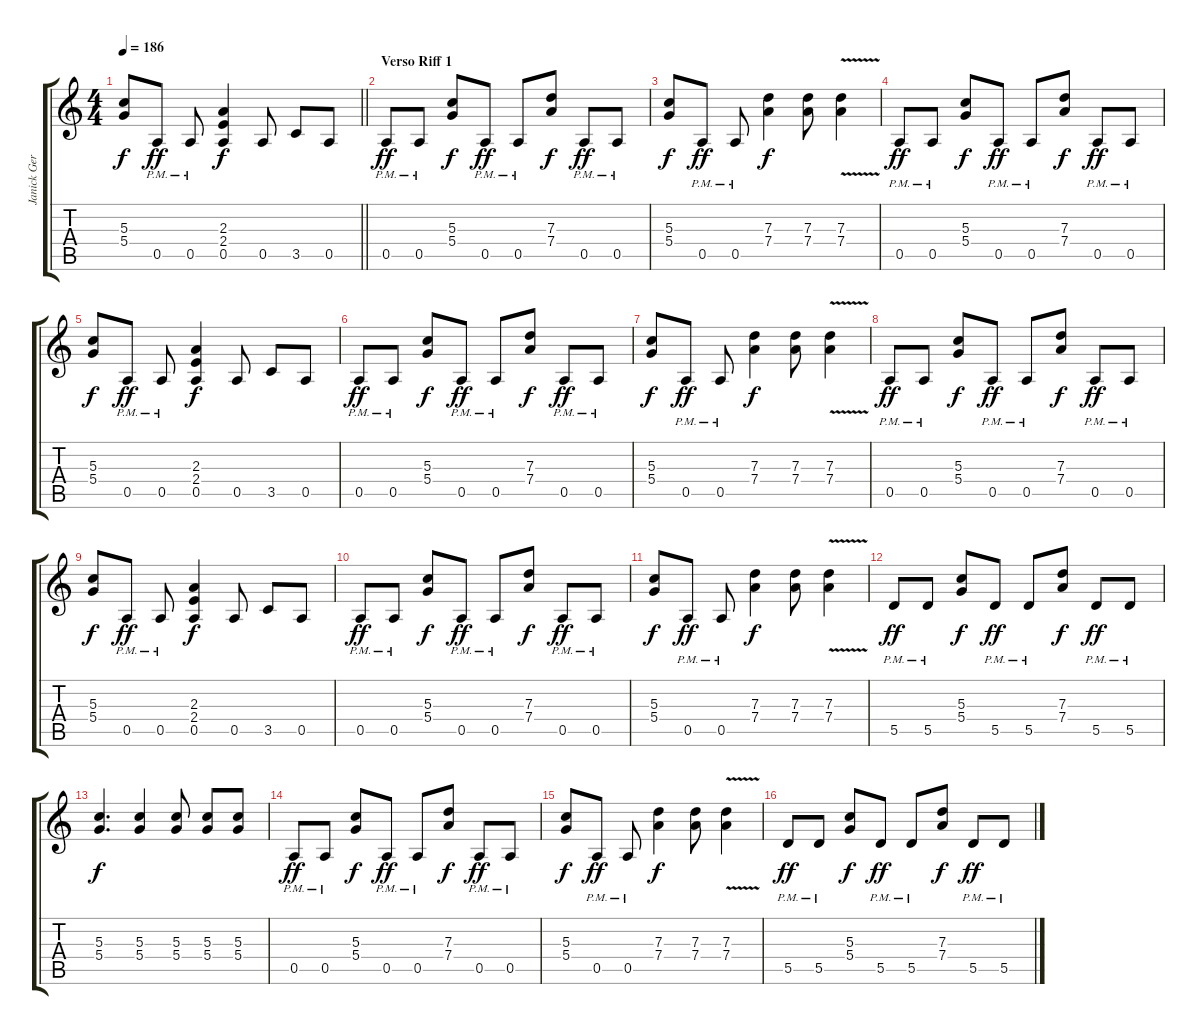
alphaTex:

\track ("Janick Gers" "Janick Ger") {instrument distortionguitar}
\staff {score tabs}
\tuning (E4 B3 G3 D3 A2 E2) {hide}
\ts (4 4)
\tempo 186
\clef g2
\barLineRight lightlight
\ks c
(5.3 5.4).8{dy f} 0.5{pm}.8{dy ff} 0.5{pm}.8 (2.3 2.4 0.5).4{dy f} 0.5.8 3.5.8 0.5.8 |
\section ("" "Verso Riff 1")
0.5{pm}.8{dy ff} 0.5{pm}.8 (5.3 5.4).8{dy f} 0.5{pm}.8{dy ff} 0.5{pm}.8 (7.3 7.4).8{dy f} 0.5{pm}.8{dy ff} 0.5{pm}.8 |
(5.3 5.4).8{dy f} 0.5{pm}.8{dy ff} 0.5{pm}.8 (7.3 7.4).4{dy f} (7.3 7.4).8 (7.3{v} 7.4{v}).4 |
0.5{pm}.8{dy ff} 0.5{pm}.8 (5.3 5.4).8{dy f} 0.5{pm}.8{dy ff} 0.5{pm}.8 (7.3 7.4).8{dy f} 0.5{pm}.8{dy ff} 0.5{pm}.8 |
(5.3 5.4).8{dy f} 0.5{pm}.8{dy ff} 0.5{pm}.8 (2.3 2.4 0.5).4{dy f} 0.5.8 3.5.8 0.5.8 |
0.5{pm}.8{dy ff} 0.5{pm}.8 (5.3 5.4).8{dy f} 0.5{pm}.8{dy ff} 0.5{pm}.8 (7.3 7.4).8{dy f} 0.5{pm}.8{dy ff} 0.5{pm}.8 |
(5.3 5.4).8{dy f} 0.5{pm}.8{dy ff} 0.5{pm}.8 (7.3 7.4).4{dy f} (7.3 7.4).8 (7.3{v} 7.4{v}).4 |
0.5{pm}.8{dy ff} 0.5{pm}.8 (5.3 5.4).8{dy f} 0.5{pm}.8{dy ff} 0.5{pm}.8 (7.3 7.4).8{dy f} 0.5{pm}.8{dy ff} 0.5{pm}.8 |
(5.3 5.4).8{dy f} 0.5{pm}.8{dy ff} 0.5{pm}.8 (2.3 2.4 0.5).4{dy f} 0.5.8 3.5.8 0.5.8 |
0.5{pm}.8{dy ff} 0.5{pm}.8 (5.3 5.4).8{dy f} 0.5{pm}.8{dy ff} 0.5{pm}.8 (7.3 7.4).8{dy f} 0.5{pm}.8{dy ff} 0.5{pm}.8 |
(5.3 5.4).8{dy f} 0.5{pm}.8{dy ff} 0.5{pm}.8 (7.3 7.4).4{dy f} (7.3 7.4).8 (7.3{v} 7.4{v}).4 |
5.5{pm}.8{dy ff} 5.5{pm}.8 (5.3 5.4).8{dy f} 5.5{pm}.8{dy ff} 5.5{pm}.8 (7.3 7.4).8{dy f} 5.5{pm}.8{dy ff} 5.5{pm}.8 |
(5.3 5.4).4{d dy f} (5.3 5.4).4 (5.3 5.4).8 (5.3 5.4).8 (5.3 5.4).8 |
0.5{pm}.8{dy ff} 0.5{pm}.8 (5.3 5.4).8{dy f} 0.5{pm}.8{dy ff} 0.5{pm}.8 (7.3 7.4).8{dy f} 0.5{pm}.8{dy ff} 0.5{pm}.8 |
(5.3 5.4).8{dy f} 0.5{pm}.8{dy ff} 0.5{pm}.8 (7.3 7.4).4{dy f} (7.3 7.4).8 (7.3{v} 7.4{v}).4 |
5.5{pm}.8{dy ff} 5.5{pm}.8 (5.3 5.4).8{dy f} 5.5{pm}.8{dy ff} 5.5{pm}.8 (7.3 7.4).8{dy f} 5.5{pm}.8{dy ff} 5.5{pm}.8
